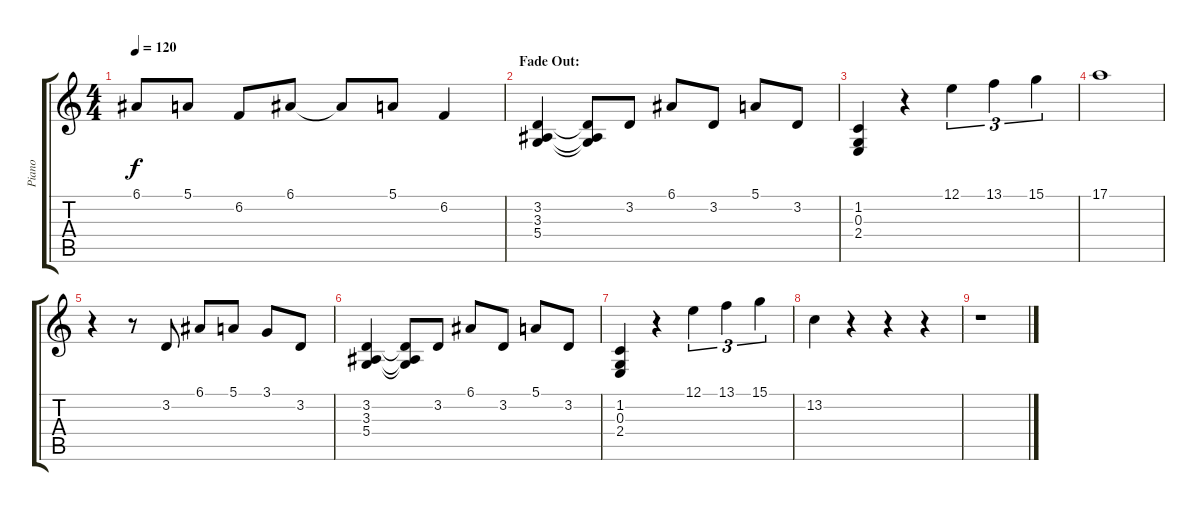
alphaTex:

\track ("Piano" "Piano") {instrument acousticgrandpiano}
\staff {score tabs}
\tuning (E4 B3 G3 D3 A2 E2) {hide}
\ts (4 4)
\tempo 120
\clef g2
\ks c
6.1.8{dy f volume 8} 5.1.8 6.2.8 6.1.8 6.1{t}.8 5.1.8 6.2.4 |
\section ("" "Fade Out:")
(3.2 3.3 5.4).4{volume 4} (3.2{t} 3.3{t} 5.4{t}).8 3.2.8 6.1.8 3.2.8 5.1.8 3.2.8 |
(1.2 0.3 2.4).4 r.4 12.1.4{tu (3 2)} 13.1.4{tu (3 2)} 15.1.4{tu (3 2)} |
17.1.1 |
r.4 r.8 3.2.8 6.1.8 5.1.8 3.1.8 3.2.8 |
(3.2 3.3 5.4).4{volume 1} (3.2{t} 3.3{t} 5.4{t}).8 3.2.8 6.1.8 3.2.8 5.1.8 3.2.8 |
(1.2 0.3 2.4).4 r.4 12.1.4{tu (3 2)} 13.1.4{tu (3 2)} 15.1.4{tu (3 2)} |
13.2.4 r.4 r.4 r.4 |
r.1
